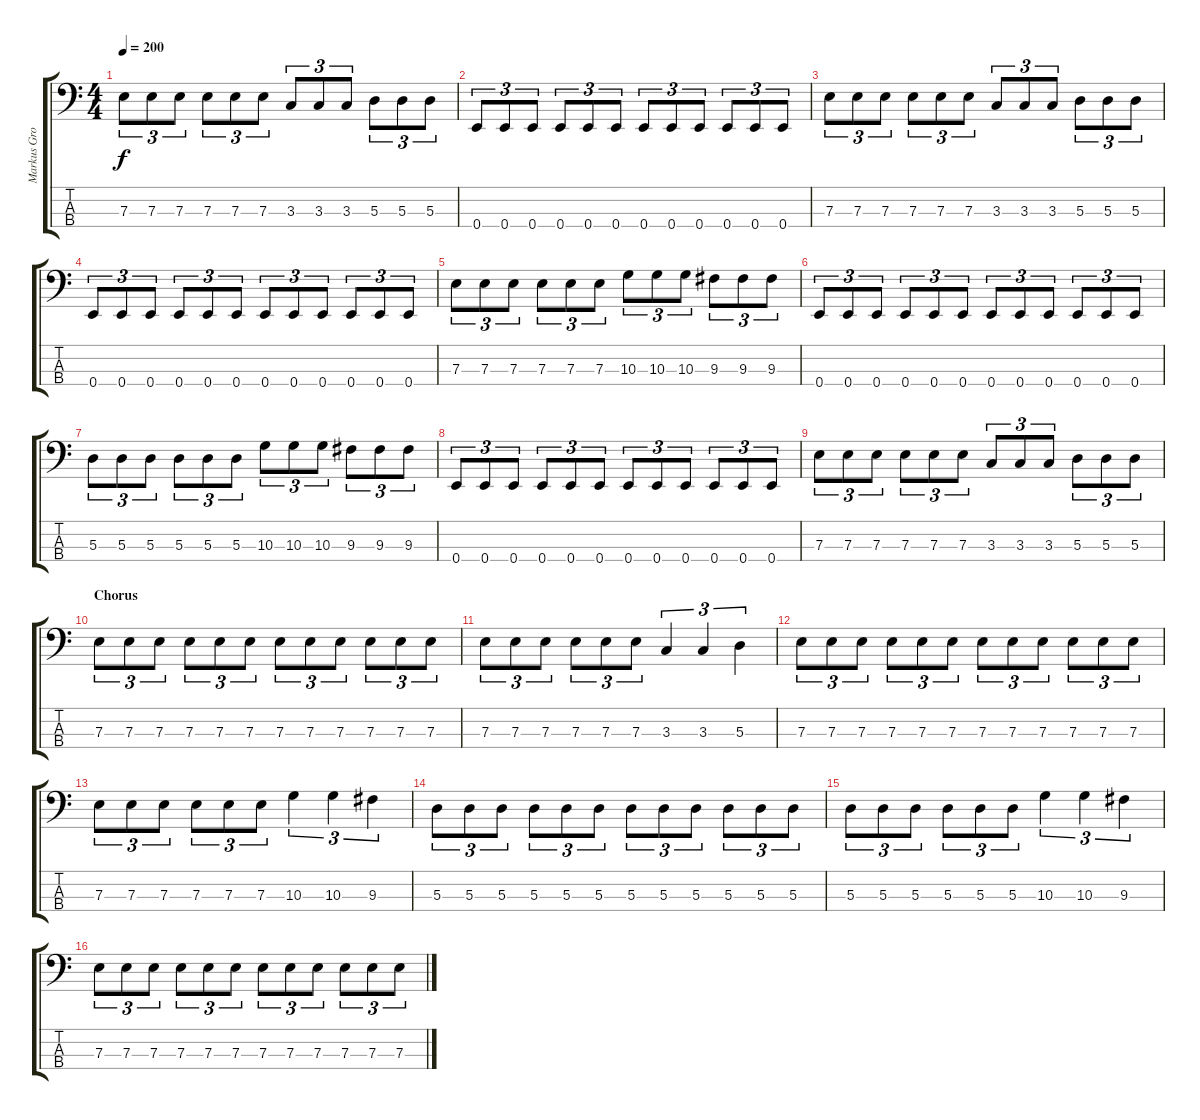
\track ("Markus Grosskopf" "Markus Gro") {instrument electricbassfinger}
\staff {score tabs}
\tuning (G2 D2 A1 E1) {hide}
\ts (4 4)
\tempo 200
\clef f4
\ks c
7.3.8{tu (3 2) dy f} 7.3.8{tu (3 2)} 7.3.8{tu (3 2)} 7.3.8{tu (3 2)} 7.3.8{tu (3 2)} 7.3.8{tu (3 2)} 3.3.8{tu (3 2)} 3.3.8{tu (3 2)} 3.3.8{tu (3 2)} 5.3.8{tu (3 2)} 5.3.8{tu (3 2)} 5.3.8{tu (3 2)} |
0.4.8{tu (3 2)} 0.4.8{tu (3 2)} 0.4.8{tu (3 2)} 0.4.8{tu (3 2)} 0.4.8{tu (3 2)} 0.4.8{tu (3 2)} 0.4.8{tu (3 2)} 0.4.8{tu (3 2)} 0.4.8{tu (3 2)} 0.4.8{tu (3 2)} 0.4.8{tu (3 2)} 0.4.8{tu (3 2)} |
7.3.8{tu (3 2)} 7.3.8{tu (3 2)} 7.3.8{tu (3 2)} 7.3.8{tu (3 2)} 7.3.8{tu (3 2)} 7.3.8{tu (3 2)} 3.3.8{tu (3 2)} 3.3.8{tu (3 2)} 3.3.8{tu (3 2)} 5.3.8{tu (3 2)} 5.3.8{tu (3 2)} 5.3.8{tu (3 2)} |
0.4.8{tu (3 2)} 0.4.8{tu (3 2)} 0.4.8{tu (3 2)} 0.4.8{tu (3 2)} 0.4.8{tu (3 2)} 0.4.8{tu (3 2)} 0.4.8{tu (3 2)} 0.4.8{tu (3 2)} 0.4.8{tu (3 2)} 0.4.8{tu (3 2)} 0.4.8{tu (3 2)} 0.4.8{tu (3 2)} |
7.3.8{tu (3 2)} 7.3.8{tu (3 2)} 7.3.8{tu (3 2)} 7.3.8{tu (3 2)} 7.3.8{tu (3 2)} 7.3.8{tu (3 2)} 10.3.8{tu (3 2)} 10.3.8{tu (3 2)} 10.3.8{tu (3 2)} 9.3.8{tu (3 2)} 9.3.8{tu (3 2)} 9.3.8{tu (3 2)} |
0.4.8{tu (3 2)} 0.4.8{tu (3 2)} 0.4.8{tu (3 2)} 0.4.8{tu (3 2)} 0.4.8{tu (3 2)} 0.4.8{tu (3 2)} 0.4.8{tu (3 2)} 0.4.8{tu (3 2)} 0.4.8{tu (3 2)} 0.4.8{tu (3 2)} 0.4.8{tu (3 2)} 0.4.8{tu (3 2)} |
5.3.8{tu (3 2)} 5.3.8{tu (3 2)} 5.3.8{tu (3 2)} 5.3.8{tu (3 2)} 5.3.8{tu (3 2)} 5.3.8{tu (3 2)} 10.3.8{tu (3 2)} 10.3.8{tu (3 2)} 10.3.8{tu (3 2)} 9.3.8{tu (3 2)} 9.3.8{tu (3 2)} 9.3.8{tu (3 2)} |
0.4.8{tu (3 2)} 0.4.8{tu (3 2)} 0.4.8{tu (3 2)} 0.4.8{tu (3 2)} 0.4.8{tu (3 2)} 0.4.8{tu (3 2)} 0.4.8{tu (3 2)} 0.4.8{tu (3 2)} 0.4.8{tu (3 2)} 0.4.8{tu (3 2)} 0.4.8{tu (3 2)} 0.4.8{tu (3 2)} |
7.3.8{tu (3 2)} 7.3.8{tu (3 2)} 7.3.8{tu (3 2)} 7.3.8{tu (3 2)} 7.3.8{tu (3 2)} 7.3.8{tu (3 2)} 3.3.8{tu (3 2)} 3.3.8{tu (3 2)} 3.3.8{tu (3 2)} 5.3.8{tu (3 2)} 5.3.8{tu (3 2)} 5.3.8{tu (3 2)} |
\section ("" "Chorus")
7.3.8{tu (3 2)} 7.3.8{tu (3 2)} 7.3.8{tu (3 2)} 7.3.8{tu (3 2)} 7.3.8{tu (3 2)} 7.3.8{tu (3 2)} 7.3.8{tu (3 2)} 7.3.8{tu (3 2)} 7.3.8{tu (3 2)} 7.3.8{tu (3 2)} 7.3.8{tu (3 2)} 7.3.8{tu (3 2)} |
7.3.8{tu (3 2)} 7.3.8{tu (3 2)} 7.3.8{tu (3 2)} 7.3.8{tu (3 2)} 7.3.8{tu (3 2)} 7.3.8{tu (3 2)} 3.3.4{tu (3 2)} 3.3.4{tu (3 2)} 5.3.4{tu (3 2)} |
7.3.8{tu (3 2)} 7.3.8{tu (3 2)} 7.3.8{tu (3 2)} 7.3.8{tu (3 2)} 7.3.8{tu (3 2)} 7.3.8{tu (3 2)} 7.3.8{tu (3 2)} 7.3.8{tu (3 2)} 7.3.8{tu (3 2)} 7.3.8{tu (3 2)} 7.3.8{tu (3 2)} 7.3.8{tu (3 2)} |
7.3.8{tu (3 2)} 7.3.8{tu (3 2)} 7.3.8{tu (3 2)} 7.3.8{tu (3 2)} 7.3.8{tu (3 2)} 7.3.8{tu (3 2)} 10.3.4{tu (3 2)} 10.3.4{tu (3 2)} 9.3.4{tu (3 2)} |
5.3.8{tu (3 2)} 5.3.8{tu (3 2)} 5.3.8{tu (3 2)} 5.3.8{tu (3 2)} 5.3.8{tu (3 2)} 5.3.8{tu (3 2)} 5.3.8{tu (3 2)} 5.3.8{tu (3 2)} 5.3.8{tu (3 2)} 5.3.8{tu (3 2)} 5.3.8{tu (3 2)} 5.3.8{tu (3 2)} |
5.3.8{tu (3 2)} 5.3.8{tu (3 2)} 5.3.8{tu (3 2)} 5.3.8{tu (3 2)} 5.3.8{tu (3 2)} 5.3.8{tu (3 2)} 10.3.4{tu (3 2)} 10.3.4{tu (3 2)} 9.3.4{tu (3 2)} |
7.3.8{tu (3 2)} 7.3.8{tu (3 2)} 7.3.8{tu (3 2)} 7.3.8{tu (3 2)} 7.3.8{tu (3 2)} 7.3.8{tu (3 2)} 7.3.8{tu (3 2)} 7.3.8{tu (3 2)} 7.3.8{tu (3 2)} 7.3.8{tu (3 2)} 7.3.8{tu (3 2)} 7.3.8{tu (3 2)}
